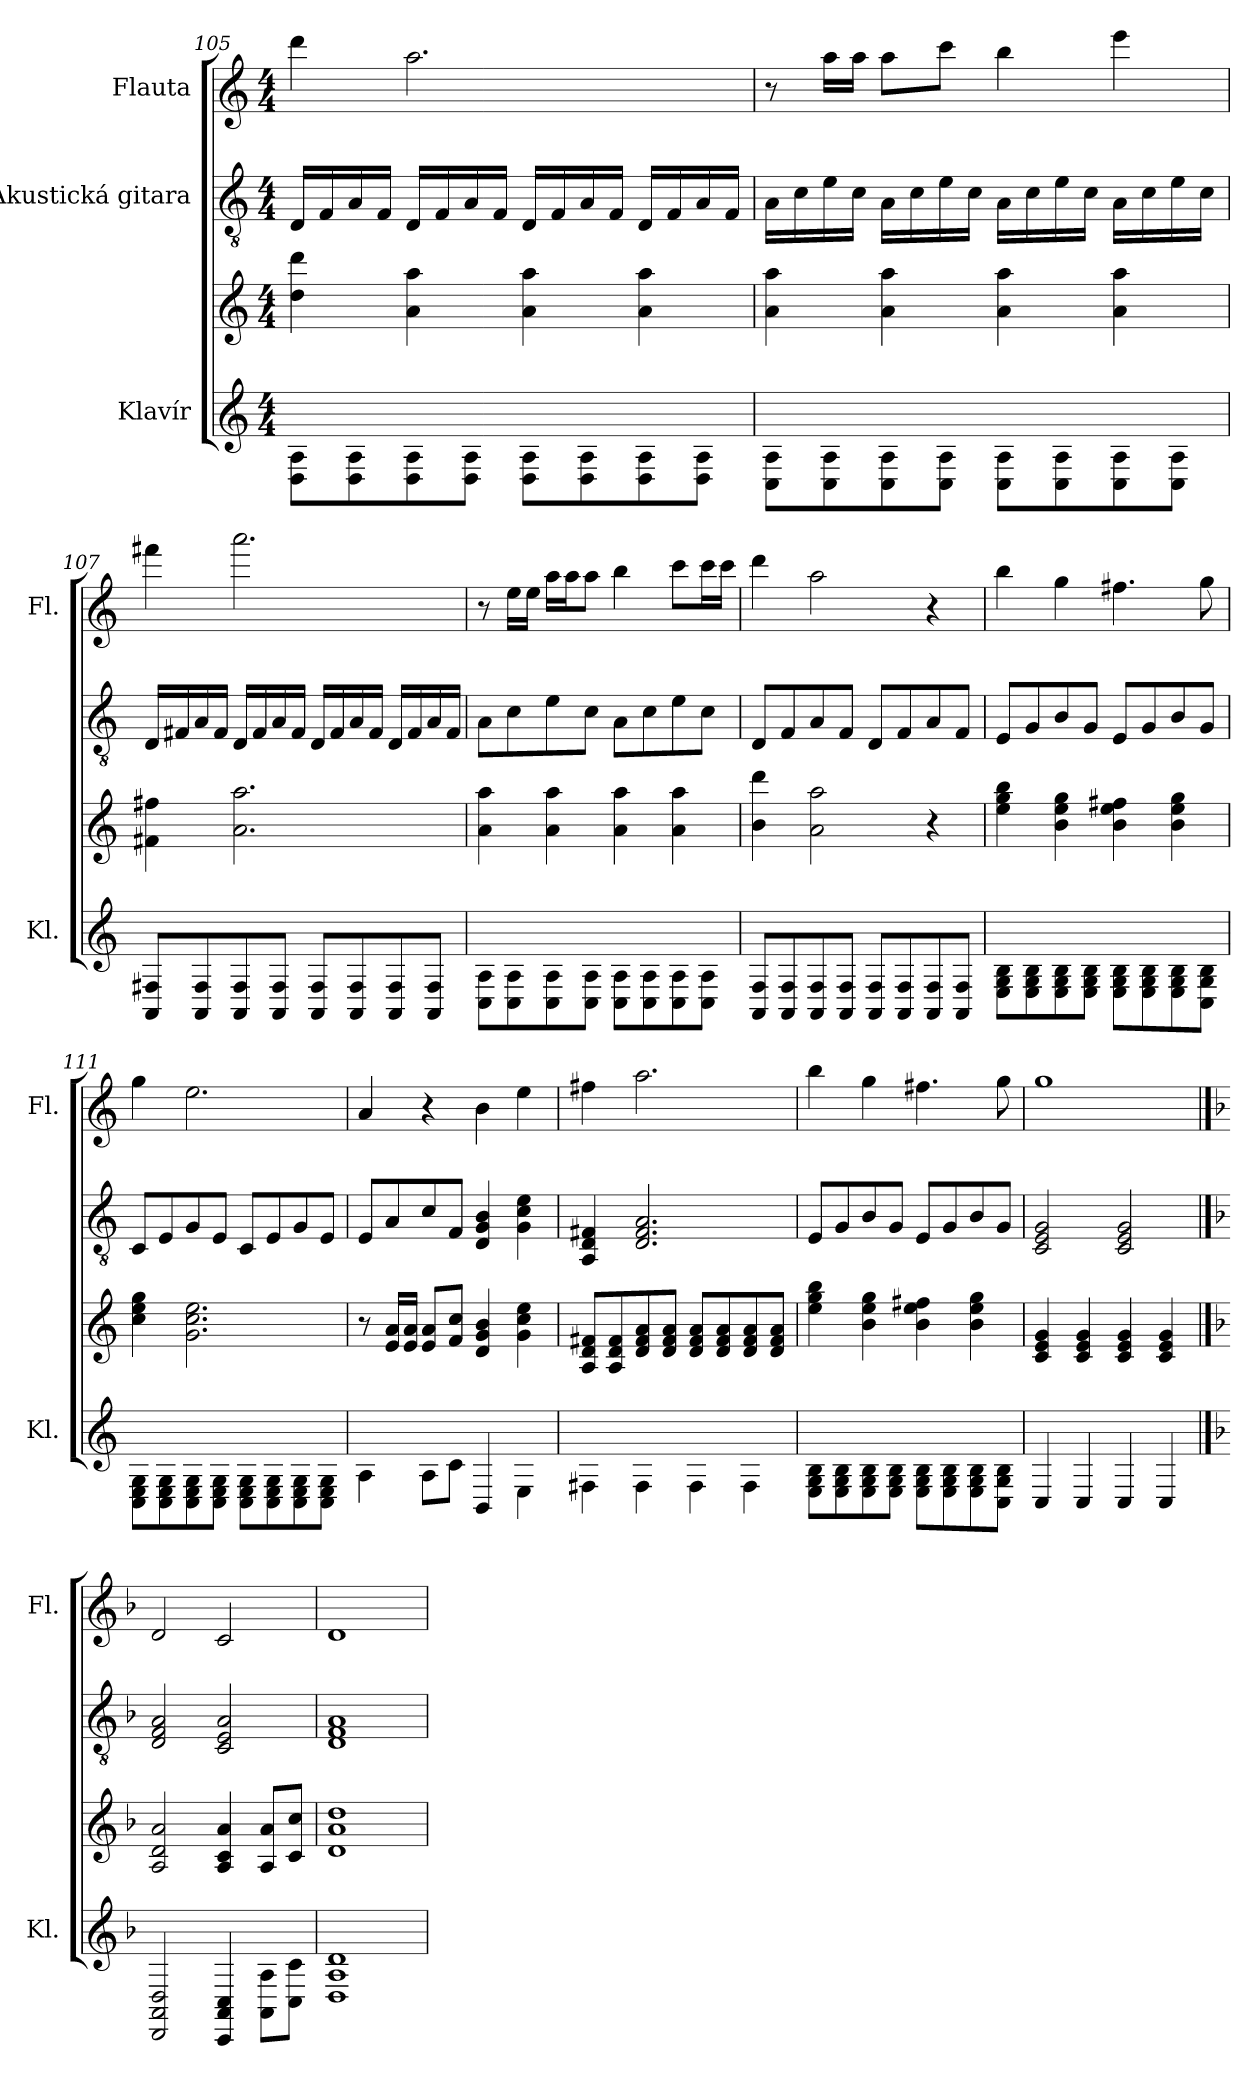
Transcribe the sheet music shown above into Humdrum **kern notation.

**kern	**kern	**kern	**kern
*part3	*part3	*part2	*part1
*staff4	*staff3	*staff2	*staff1
*I"Klavír	*	*I"Akustická gitara	*I"Flauta
*I'Kl.	*	*	*I'Fl.
*clefG2	*clefG2	*clefGv2	*clefG2
*k[]	*k[]	*k[]	*k[]
*M4/4	*M4/4	*M4/4	*M4/4
=105	=105	=105	=105
8D\ 8A\L	4dd\ 4ddd\	16D/LL	4ddd\
.	.	16F/	.
8D\ 8A\	.	16A/	.
.	.	16F/JJ	.
8D\ 8A\	4a\ 4aa\	16D/LL	2.aa\
.	.	16F/	.
8D\ 8A\J	.	16A/	.
.	.	16F/JJ	.
8D\ 8A\L	4a\ 4aa\	16D/LL	.
.	.	16F/	.
8D\ 8A\	.	16A/	.
.	.	16F/JJ	.
8D\ 8A\	4a\ 4aa\	16D/LL	.
.	.	16F/	.
8D\ 8A\J	.	16A/	.
.	.	16F/JJ	.
!!LO:PB:g=z
=106	=106	=106	=106
8C\ 8A\L	4a\ 4aa\	16A\LL	8r
.	.	16c\	.
8C\ 8A\	.	16e\	16aa\LL
.	.	16c\JJ	16aa\JJ
8C\ 8A\	4a\ 4aa\	16A\LL	8aa\L
.	.	16c\	.
8C\ 8A\J	.	16e\	8ccc\J
.	.	16c\JJ	.
8C\ 8A\L	4a\ 4aa\	16A\LL	4bb\
.	.	16c\	.
8C\ 8A\	.	16e\	.
.	.	16c\JJ	.
8C\ 8A\	4a\ 4aa\	16A\LL	4eee\
.	.	16c\	.
8C\ 8A\J	.	16e\	.
.	.	16c\JJ	.
=107	=107	=107	=107
8AA/ 8F#X/L	4f#X\ 4ff#X\	16D/LL	4fff#X\
.	.	16F#X/	.
8AA/ 8F#/	.	16A/	.
.	.	16F#/JJ	.
8AA/ 8F#/	2.a\ 2.aa\	16D/LL	2.aaa\
.	.	16F#/	.
8AA/ 8F#/J	.	16A/	.
.	.	16F#/JJ	.
8AA/ 8F#/L	.	16D/LL	.
.	.	16F#/	.
8AA/ 8F#/	.	16A/	.
.	.	16F#/JJ	.
8AA/ 8F#/	.	16D/LL	.
.	.	16F#/	.
8AA/ 8F#/J	.	16A/	.
.	.	16F#/JJ	.
!!LO:LB:g=z
=108	=108	=108	=108
8C\ 8A\L	4a\ 4aa\	8A\L	8r
8C\ 8A\	.	8c\	16ee\LL
.	.	.	16ee\JJ
8C\ 8A\	4a\ 4aa\	8e\	16aa\LL
.	.	.	16aa\J
8C\ 8A\J	.	8c\J	8aa\J
8C\ 8A\L	4a\ 4aa\	8A\L	4bb\
8C\ 8A\	.	8c\	.
8C\ 8A\	4a\ 4aa\	8e\	8ccc\L
8C\ 8A\J	.	8c\J	16ccc\L
.	.	.	16ccc\JJ
=109	=109	=109	=109
8AA/ 8F/L	4b\ 4ddd\	8D/L	4ddd\
8AA/ 8F/	.	8F/	.
8AA/ 8F/	2a\ 2aa\	8A/	2aa\
8AA/ 8F/J	.	8F/J	.
8AA/ 8F/L	.	8D/L	.
8AA/ 8F/	.	8F/	.
8AA/ 8F/	4r	8A/	4r
8AA/ 8F/J	.	8F/J	.
=110	=110	=110	=110
8E\ 8G\ 8B\L	4ee\ 4gg\ 4bb\	8E/L	4bb\
8E\ 8G\ 8B\	.	8G/	.
8E\ 8G\ 8B\	4b\ 4ee\ 4gg\	8B/	4gg\
8E\ 8G\ 8B\J	.	8G/J	.
8E\ 8G\ 8B\L	4b\ 4ee\ 4ff#X\	8E/L	4.ff#X\
8E\ 8G\ 8B\	.	8G/	.
8E\ 8G\ 8B\	4b\ 4ee\ 4gg\	8B/	.
8C\ 8G\ 8B\J	.	8G/J	8gg\
=111	=111	=111	=111
8C\ 8E\ 8G\L	4cc\ 4ee\ 4gg\	8C/L	4gg\
8C\ 8E\ 8G\	.	8E/	.
8C\ 8E\ 8G\	2.g\ 2.cc\ 2.ee\	8G/	2.ee\
8C\ 8E\ 8G\J	.	8E/J	.
8C\ 8E\ 8G\L	.	8C/L	.
8C\ 8E\ 8G\	.	8E/	.
8C\ 8E\ 8G\	.	8G/	.
8C\ 8E\ 8G\J	.	8E/J	.
!!LO:LB:g=z
=112	=112	=112	=112
4A\	8r	8E/L	4a/
.	16e/ 16a/LL	8A/	.
.	16e/ 16a/JJ	.	.
8A\L	8e/ 8a/L	8c/	4r
8c\J	8f/ 8cc/J	8F/J	.
4BB/	4d/ 4g/ 4b/	4D/ 4G/ 4B/	4b\
4E\	4g\ 4cc\ 4ee\	4G\ 4c\ 4e\	4ee\
=113	=113	=113	=113
4F#X\	8A/ 8d/ 8f#X/L	4AA/ 4D/ 4F#X/	4ff#X\
.	8A/ 8d/ 8f#/	.	.
4F#\	8d/ 8f#/ 8a/	2.D/ 2.F#/ 2.A/	2.aa\
.	8d/ 8f#/ 8a/J	.	.
4F#\	8d/ 8f#/ 8a/L	.	.
.	8d/ 8f#/ 8a/	.	.
4F#\	8d/ 8f#/ 8a/	.	.
.	8d/ 8f#/ 8a/J	.	.
=114	=114	=114	=114
8E\ 8G\ 8B\L	4ee\ 4gg\ 4bb\	8E/L	4bb\
8E\ 8G\ 8B\	.	8G/	.
8E\ 8G\ 8B\	4b\ 4ee\ 4gg\	8B/	4gg\
8E\ 8G\ 8B\J	.	8G/J	.
8E\ 8G\ 8B\L	4b\ 4ee\ 4ff#X\	8E/L	4.ff#X\
8E\ 8G\ 8B\	.	8G/	.
8E\ 8G\ 8B\	4b\ 4ee\ 4gg\	8B/	.
8C\ 8G\ 8B\J	.	8G/J	8gg\
=115	=115	=115	=115
4C/	4c/ 4e/ 4g/	2C/ 2E/ 2G/	1gg
4C/	4c/ 4e/ 4g/	.	.
4C/	4c/ 4e/ 4g/	2C/ 2E/ 2G/	.
4C/	4c/ 4e/ 4g/	.	.
==116	==116	==116	==116
*k[b-]	*k[b-]	*k[b-]	*k[b-]
2DD/ 2AA/ 2D/	2A/ 2d/ 2a/	2D/ 2F/ 2A/	2d/
4CC/ 4AA/ 4C/	4A/ 4c/ 4a/	2C/ 2E/ 2A/	2c/
8AA\ 8A\L	8A/ 8a/L	.	.
8C\ 8c\J	8c/ 8cc/J	.	.
=117	=117	=117	=117
1D 1A 1d	1d 1a 1dd	1D 1F 1A	1d
=	=	=	=
*-	*-	*-	*-
